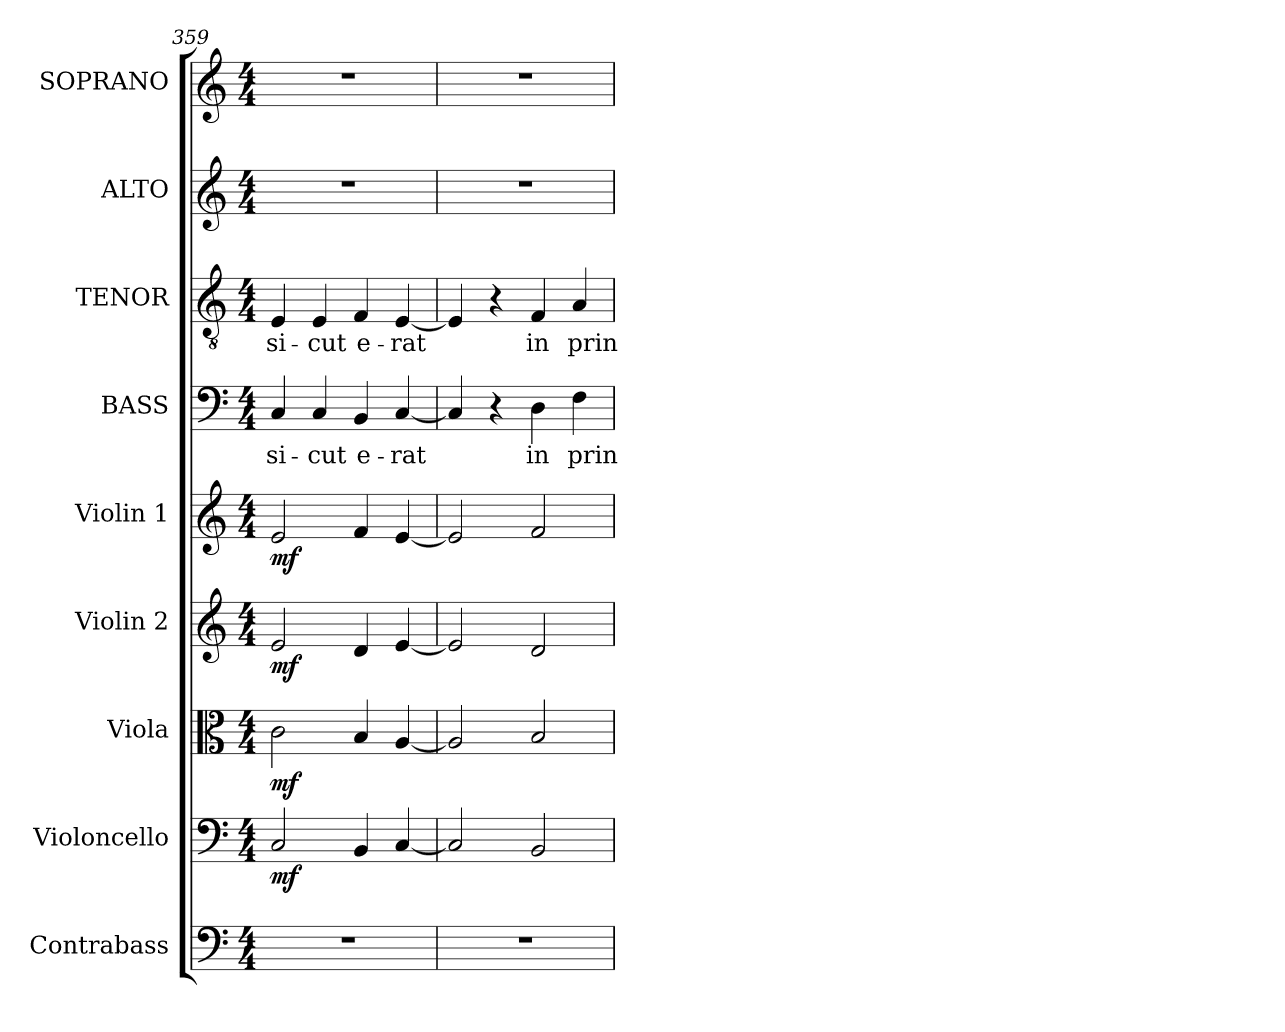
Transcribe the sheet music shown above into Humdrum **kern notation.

**kern	**kern	**dynam	**kern	**dynam	**kern	**dynam	**kern	**dynam	**kern	**text	**kern	**text	**kern	**kern
*part9	*part8	*part8	*part7	*part7	*part6	*part6	*part5	*part5	*part4	*part4	*part3	*part3	*part2	*part1
*staff9	*staff8	*staff8	*staff7	*staff7	*staff6	*staff6	*staff5	*staff5	*staff4	*staff4	*staff3	*staff3	*staff2	*staff1
*I"Contrabass	*I"Violoncello	*	*I"Viola	*	*I"Violin 2	*	*I"Violin 1	*	*I"BASS	*	*I"TENOR	*	*I"ALTO	*I"SOPRANO
*I'Cb.	*I'Vc.	*	*I'Vla.	*	*I'Vln. 2	*	*I'Vln. 1	*	*I'B.	*	*I'T.	*	*I'A.	*I'S.
*clefF4	*clefF4	*	*clefC3	*	*clefG2	*	*clefG2	*	*clefF4	*	*clefGv2	*	*clefG2	*clefG2
*ITrd7c12	*	*	*	*	*	*	*	*	*	*	*ITrd7c12	*	*	*
*k[]	*k[]	*	*k[]	*	*k[]	*	*k[]	*	*k[]	*	*k[]	*	*k[]	*k[]
*C:	*C:	*	*C:	*	*C:	*	*C:	*	*C:	*	*C:	*	*C:	*C:
*M4/4	*M4/4	*	*M4/4	*	*M4/4	*	*M4/4	*	*M4/4	*	*M4/4	*	*M4/4	*M4/4
=359	=359	=359	=359	=359	=359	=359	=359	=359	=359	=359	=359	=359	=359	=359
!	!	!	!	!	!	!	!	!	!	!LO:LY:b:color=#000000	!	!	!	!
!	!	!	!	!	!	!	!	!	!	!	!	!LO:LY:b:color=#000000	!	!
1r	2Ci/	mf	2ci\	mf	2ei/	mf	2ei/	mf	4Ci/	si-	4EEi/	si-	1r	1r
!	!	!	!	!	!	!	!	!	!	!LO:LY:b:color=#000000	!	!	!	!
!	!	!	!	!	!	!	!	!	!	!	!	!LO:LY:b:color=#000000	!	!
.	.	.	.	.	.	.	.	.	4Ci/	-cut	4EEi/	-cut	.	.
!	!	!	!	!	!	!	!	!	!	!LO:LY:b:color=#000000	!	!	!	!
!	!	!	!	!	!	!	!	!	!	!	!	!LO:LY:b:color=#000000	!	!
.	4BBi/	.	4Bi/	.	4di/	.	4fi/	.	4BBi/	e-	4FFi/	e-	.	.
!	!	!	!	!	!	!	!	!	!	!LO:LY:b:color=#000000	!	!	!	!
!	!	!	!	!	!	!	!	!	!	!	!	!LO:LY:b:color=#000000	!	!
.	[<4Ci/	.	[<4Ai/	.	[<4ei/	.	[<4ei/	.	[<4Ci/	-rat	[<4EEi/	-rat	.	.
=360	=360	=360	=360	=360	=360	=360	=360	=360	=360	=360	=360	=360	=360	=360
1r	2Ci/]	.	2Ai/]	.	2ei/]	.	2ei/]	.	4Ci/]	.	4EEi/]	.	1r	1r
.	.	.	.	.	.	.	.	.	4r	.	4r	.	.	.
!	!	!	!	!	!	!	!	!	!	!LO:LY:b:color=#000000	!	!	!	!
!	!	!	!	!	!	!	!	!	!	!	!	!LO:LY:b:color=#000000	!	!
.	2BBi/	.	2Bi/	.	2di/	.	2fi/	.	4Di\	in	4FFi/	in	.	.
!	!	!	!	!	!	!	!	!	!	!LO:LY:b:color=#000000	!	!	!	!
!	!	!	!	!	!	!	!	!	!	!	!	!LO:LY:b:color=#000000	!	!
.	.	.	.	.	.	.	.	.	4Fi\	prin-	4AAi/	prin-	.	.
=	=	=	=	=	=	=	=	=	=	=	=	=	=	=
*-	*-	*-	*-	*-	*-	*-	*-	*-	*-	*-	*-	*-	*-	*-
